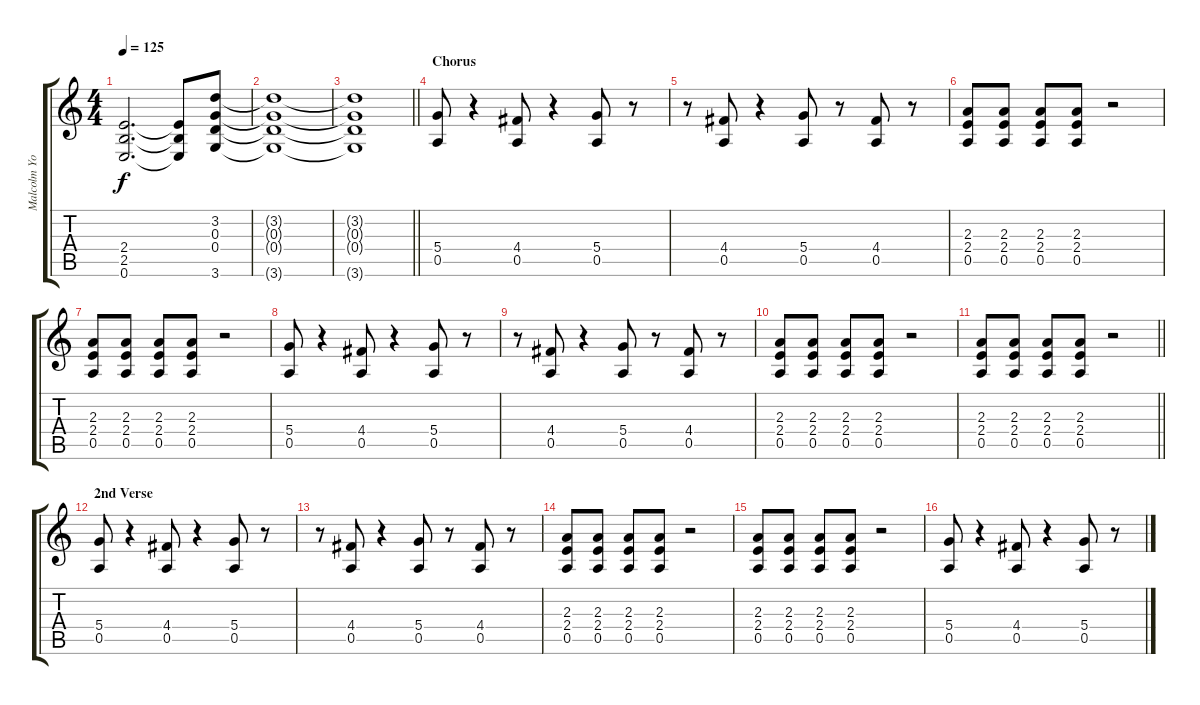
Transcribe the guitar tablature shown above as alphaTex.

\track ("Malcolm Young" "Malcolm Yo") {instrument overdrivenguitar}
\staff {score tabs}
\tuning (E4 B3 G3 D3 A2 E2) {hide}
\ts (4 4)
\tempo 125
\clef g2
\ks c
(2.4 2.5 0.6).2{d dy f} (2.4{t} 2.5{t} 0.6{t}).8 (3.2 0.3 0.4 3.6).8 |
(3.2{t} 0.3{t} 0.4{t} 3.6{t}).1 |
\barLineRight lightlight
(3.2{t} 0.3{t} 0.4{t} 3.6{t}).1 |
\section ("" "Chorus")
(5.4 0.5).8 r.4 (4.4 0.5).8 r.4 (5.4 0.5).8 r.8 |
r.8 (4.4 0.5).8 r.4 (5.4 0.5).8 r.8 (4.4 0.5).8 r.8 |
(2.3 2.4 0.5).8 (2.3 2.4 0.5).8 (2.3 2.4 0.5).8 (2.3 2.4 0.5).8 r.2 |
(2.3 2.4 0.5).8 (2.3 2.4 0.5).8 (2.3 2.4 0.5).8 (2.3 2.4 0.5).8 r.2 |
(5.4 0.5).8 r.4 (4.4 0.5).8 r.4 (5.4 0.5).8 r.8 |
r.8 (4.4 0.5).8 r.4 (5.4 0.5).8 r.8 (4.4 0.5).8 r.8 |
(2.3 2.4 0.5).8 (2.3 2.4 0.5).8 (2.3 2.4 0.5).8 (2.3 2.4 0.5).8 r.2 |
\barLineRight lightlight
(2.3 2.4 0.5).8 (2.3 2.4 0.5).8 (2.3 2.4 0.5).8 (2.3 2.4 0.5).8 r.2 |
\section ("" "2nd Verse")
(5.4 0.5).8 r.4 (4.4 0.5).8 r.4 (5.4 0.5).8 r.8 |
r.8 (4.4 0.5).8 r.4 (5.4 0.5).8 r.8 (4.4 0.5).8 r.8 |
(2.3 2.4 0.5).8 (2.3 2.4 0.5).8 (2.3 2.4 0.5).8 (2.3 2.4 0.5).8 r.2 |
(2.3 2.4 0.5).8 (2.3 2.4 0.5).8 (2.3 2.4 0.5).8 (2.3 2.4 0.5).8 r.2 |
(5.4 0.5).8 r.4 (4.4 0.5).8 r.4 (5.4 0.5).8 r.8
